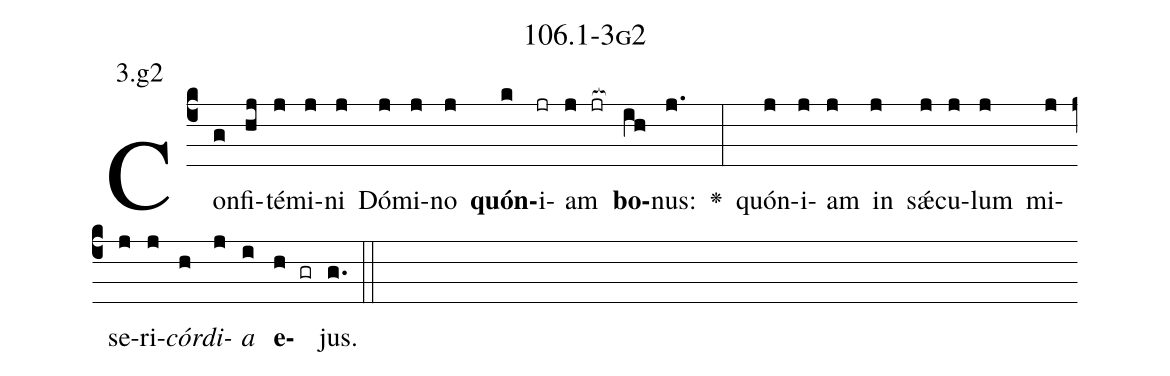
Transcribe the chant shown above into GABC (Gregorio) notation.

name: 106.1-3g2;
annotation: 3.g2;
%%
(c4)Con(g)fi(hj)té(j)mi(j)ni(j) Dó(j)mi(j)no(j) <b>quón</b>(k)i(jr)am(j jr[ocb:1{]) <b>bo</b>(ih[ocb:0}])nus:(j.) <v>\greheightstar</v>(:) quón(j)i(j)am(j) in(j) sǽ(j)cu(j)lum(j) mi(j)se(j)ri(j)<i>cór</i>(h)<i>di</i>(j)<i>a</i>(i) <b>e</b>(h gr)jus.(g.) (::)


%E(j) u(h) o(j) u(i) a(h) e.(g.) (::)
